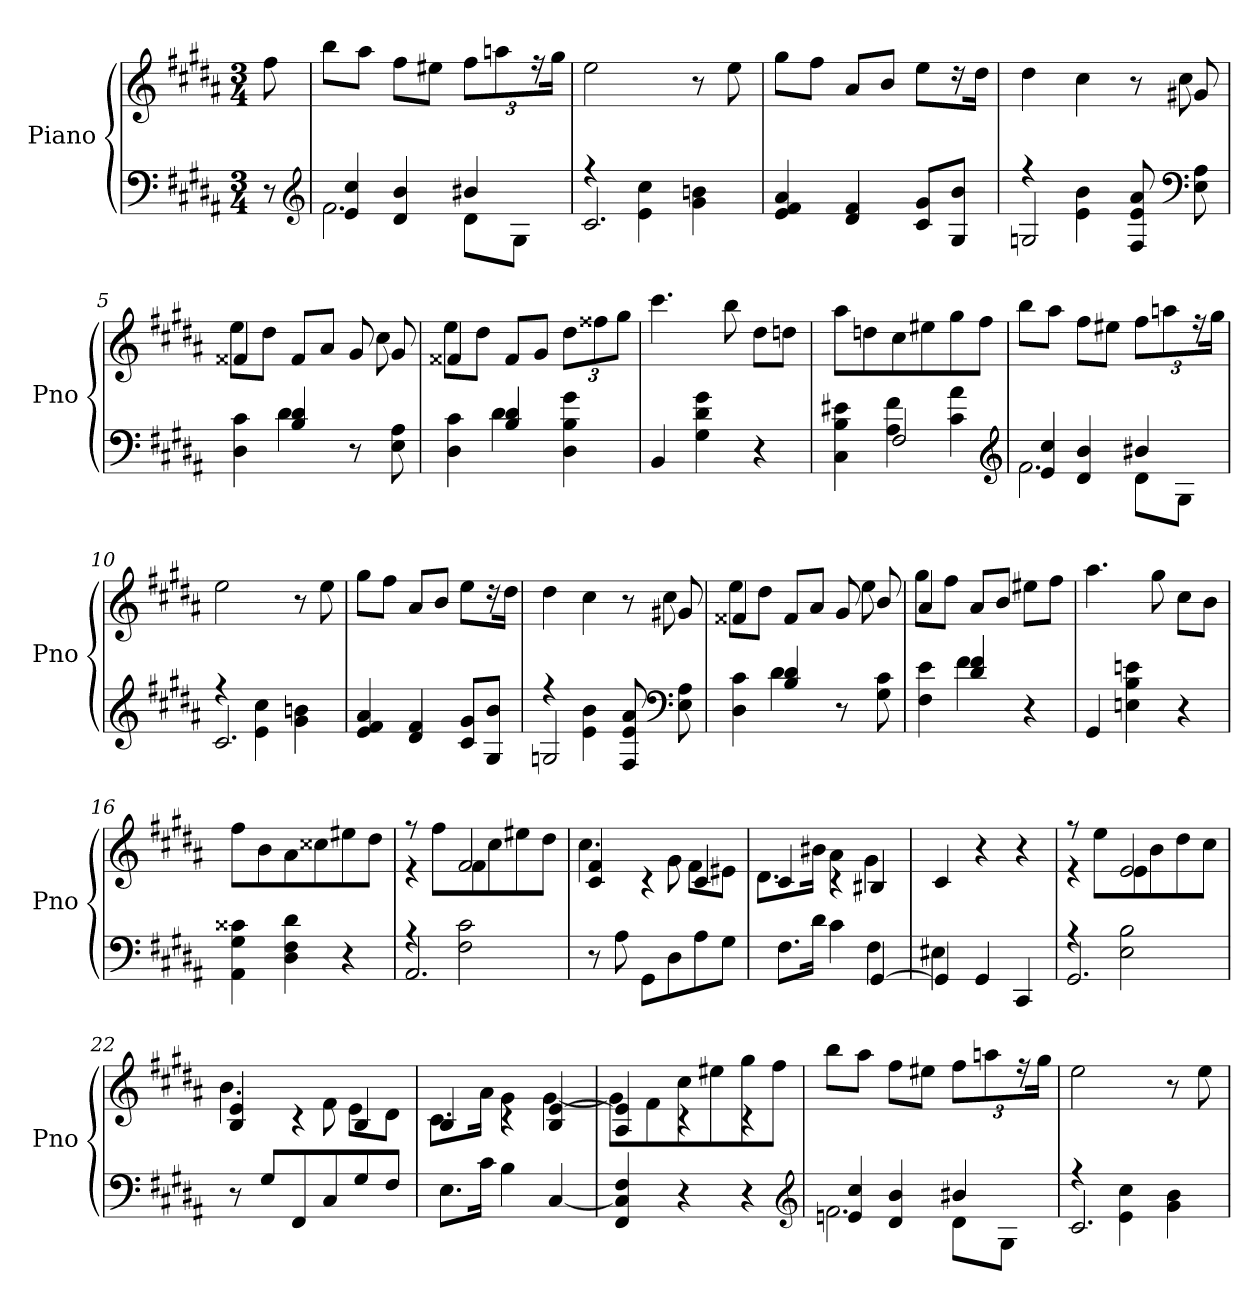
**kern	**kern
*part1	*part1
*staff2	*staff1
*I"Piano	*
*I'Pno	*
*clefF4	*clefG2
*k[f#c#g#d#a#]	*k[f#c#g#d#a#]
*B:	*B:
*M3/4	*M3/4
=	=
8r	8ff#
*clefG2	*
=1	=1
*^	*
*	*^	*
4ryy	2.f#	4e 4cc#	8bbL
.	.	.	8aa#J
4ryy	.	4d# 4b	8ff#L
.	.	.	8ee#XJ
8d#\L	.	4b#X	12ff#L
.	.	.	12aan
8G#J	.	.	.
.	.	.	24r
.	.	.	24gg#Jk
*	*v	*v	*
=2	=2	=2
2.c#	4rff	2ee
.	4e 4cc#	.
.	4g# 4bn	8r
.	.	8ee
*v	*v	*
=3	=3
4e 4f# 4a#	8gg#L
.	8ff#J
4d# 4f#	8a#L
.	8bJ
8c# 8g#L	8eeL
8G# 8bJ	16r
.	16dd#Jk
=4	=4
*^	*^
2Gn	4rff	4ryy	4dd#
.	4e 4b	4ryy	4cc#
4ryy	8F# 8e 8a#	8ryy	8r
*clefF4	*	*	*
.	8E 8A#	8g#X	8cc#
=5	=5	=5	=5
4D# 4c#	4ryy	4f##X	8eeL
.	.	.	8dd#J
4B 4d#	4d#	4ryy	8f##L
.	.	.	8a#J
8r	4ryy	8ryy	8g#
8E 8A#	.	8g#	8cc#
=6	=6	=6	=6
4D# 4c#	4ryy	4f##X	8eeL
.	.	.	8dd#J
4B 4d#	4d#	8f##L	2ryy
.	.	8g#J	.
4D# 4B 4g#	4ryy	12dd#L	.
.	.	12ff##X	.
.	.	12gg#J	.
*v	*v	*	*
*	*v	*v
=7	=7
4BB	4.ccc#
4G# 4d# 4g#	.
.	8bb
4r	8dd#L
.	8ddnJ
=8	=8
*^	*
4ryy	4C# 4B 4e#X	8aa#L
.	.	8ddn
2F#	4A# 4f#	8cc#
.	.	8ee#X
.	4c# 4a#	8gg#
.	.	8ff#J
*v	*v	*
*clefG2	*
=9	=9
*^	*
*	*^	*
4ryy	2.f#	4e 4cc#	8bbL
.	.	.	8aa#J
4ryy	.	4d# 4b	8ff#L
.	.	.	8ee#XJ
8d#\L	.	4b#X	12ff#L
.	.	.	12aan
8G#J	.	.	.
.	.	.	24r
.	.	.	24gg#Jk
*	*v	*v	*
=10	=10	=10
2.c#	4rff	2ee
.	4e 4cc#	.
.	4g# 4bn	8r
.	.	8ee
*v	*v	*
=11	=11
4e 4f# 4a#	8gg#L
.	8ff#J
4d# 4f#	8a#L
.	8bJ
8c# 8g#L	8eeL
8G# 8bJ	16r
.	16dd#Jk
=12	=12
*^	*^
2Gn	4rff	4ryy	4dd#
.	4e 4b	4ryy	4cc#
4ryy	8F# 8e 8a#	8ryy	8r
*clefF4	*	*	*
.	8E 8A#	8g#X	8cc#
=13	=13	=13	=13
4D# 4c#	4ryy	4f##X	8eeL
.	.	.	8dd#J
4B 4d#	4d#	4ryy	8f##L
.	.	.	8a#J
8r	4ryy	8ryy	8g#
8G# 8c#	.	8b	8ee
=14	=14	=14	=14
4F# 4e	4ryy	4a#	8gg#L
.	.	.	8ff#J
4d# 4f#	4f#	8a#L	2ryy
.	.	8bJ	.
4ryy	4r	8ee#XL	.
.	.	8ff#J	.
*v	*v	*	*
*	*v	*v
=15	=15
4GG#	4.aa#
4En 4B 4en	.
.	8gg#
4r	8cc#L
.	8bJ
=16	=16
4AA# 4G# 4c##X	8ff#L
.	8b
4D# 4F# 4d#	8a#
.	8cc##X
4r	8ee#X
.	8dd#J
=17	=17
*^	*^
2.AA#	4rA	4re	8rff
.	.	.	8ff#L
.	2F# 2c#	2f#	8f#
.	.	.	8cc#
.	.	.	8ee#X
.	.	.	8dd#J
*v	*v	*	*
=18	=18	=18
8r	4c# 4f#	4.cc#
8A#	.	.
8GG#L	4rc	.
8D#	.	8g#
8A#	4c#	8f#L
8G#J	.	8e#XJ
=19	=19	=19
*^	*	*
4ryy	8.F#L	4c#	8.d#L
.	16d#Jk	.	16b#XJk
4ryy	4c#	4rc	4a#
[4GG#	4F#	4B#X	4g#
*	*	*v	*v
=20	=20	=20
4GG#]	4E#X	4c#
4ryy	4GG#	4r
4ryy	4CC#	4r
=21	=21	=21
*	*	*^
2.GG#	4rA	4re	8rff
.	.	.	8eeL
.	2E 2B	2e	8e
.	.	.	8b
.	.	.	8dd#
.	.	.	8cc#J
*v	*v	*	*
=22	=22	=22
8r	4B 4e	4.b
8G#L	.	.
8FF#	4rc	.
8C#	.	8f#
8G#	4B	8eL
8F#J	.	8d#J
=23	=23	=23
8.EL	4B	8.c#L
16c#Jk	.	16a#Jk
4B	4rc	4g#
[4C#	4B [4e	[4g#
=24	=24	=24
4FF# 4C#] 4F#	4A# 4e]	8g#L]
.	.	8f#
4r	4rc	8cc#
.	.	8ee#X
4r	4rc	8gg#
.	.	8ff#J
*	*v	*v
*clefG2	*
=25	=25
*^	*
*	*^	*
4ryy	2.f#	4en 4cc#	8bbL
.	.	.	8aa#J
4ryy	.	4d# 4b	8ff#L
.	.	.	8ee#XJ
8d#\L	.	4b#X	12ff#L
.	.	.	12aan
8G#J	.	.	.
.	.	.	24r
.	.	.	24gg#Jk
*	*v	*v	*
=26	=26	=26
2.c#	4rff	2ee
.	4e 4cc#	.
.	4g# 4b	8r
.	.	8ee
*v	*v	*
=	=
*-	*-
